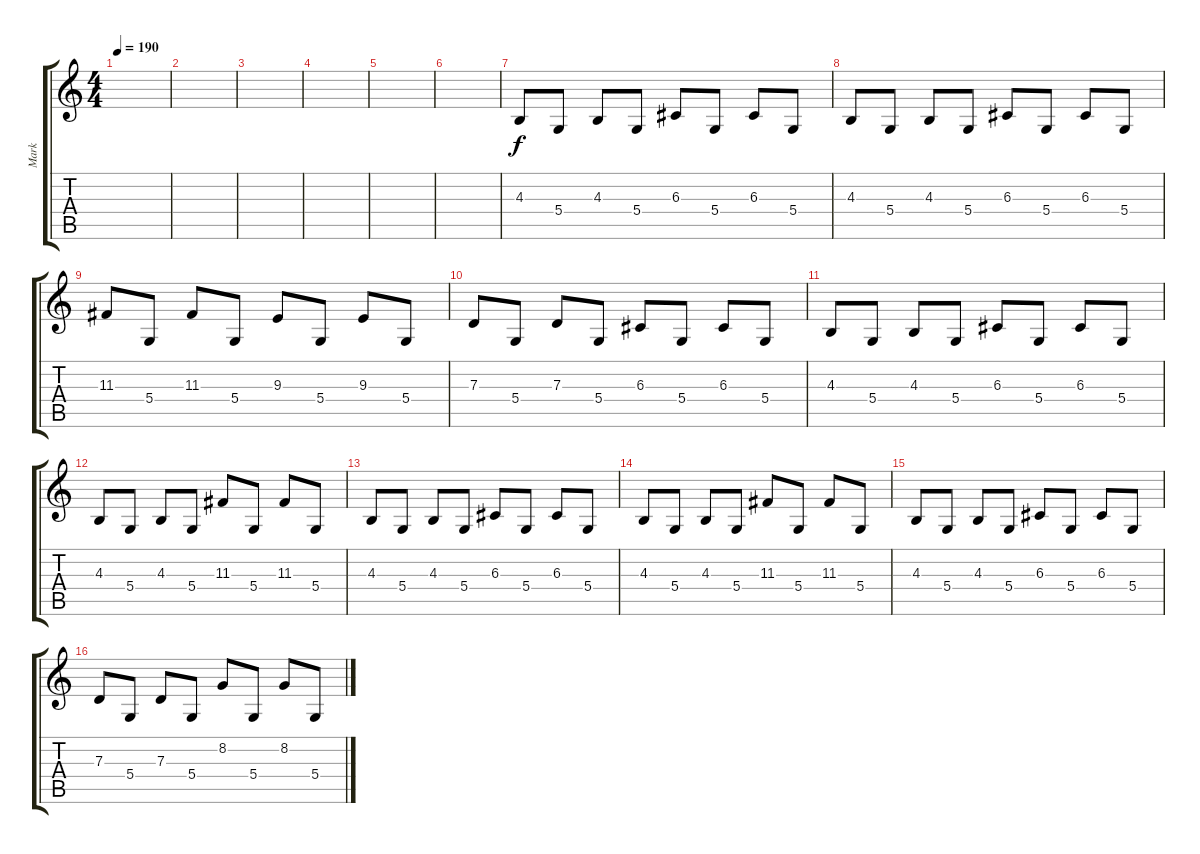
\track ("Mark" "Mark") {instrument synthbrass1}
\staff {score tabs}
\tuning (E4 B3 G3 D3 A2 E2) {hide}
\ts (4 4)
\tempo 190
\clef g2
\ks c
|
|
|
|
|
|
4.3.8{dy f} 5.4.8 4.3.8 5.4.8 6.3.8 5.4.8 6.3.8 5.4.8 |
4.3.8 5.4.8 4.3.8 5.4.8 6.3.8 5.4.8 6.3.8 5.4.8 |
11.3.8 5.4.8 11.3.8 5.4.8 9.3.8 5.4.8 9.3.8 5.4.8 |
7.3.8 5.4.8 7.3.8 5.4.8 6.3.8 5.4.8 6.3.8 5.4.8 |
4.3.8 5.4.8 4.3.8 5.4.8 6.3.8 5.4.8 6.3.8 5.4.8 |
4.3.8 5.4.8 4.3.8 5.4.8 11.3.8 5.4.8 11.3.8 5.4.8 |
4.3.8 5.4.8 4.3.8 5.4.8 6.3.8 5.4.8 6.3.8 5.4.8 |
4.3.8 5.4.8 4.3.8 5.4.8 11.3.8 5.4.8 11.3.8 5.4.8 |
4.3.8 5.4.8 4.3.8 5.4.8 6.3.8 5.4.8 6.3.8 5.4.8 |
7.3.8 5.4.8 7.3.8 5.4.8 8.2.8 5.4.8 8.2.8 5.4.8
